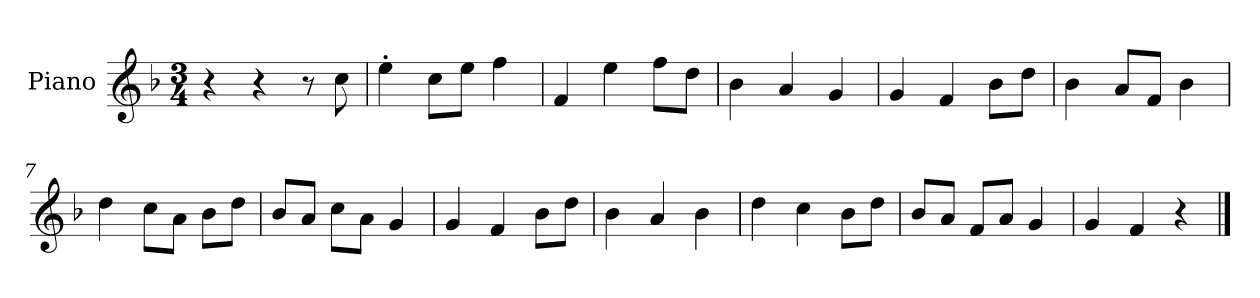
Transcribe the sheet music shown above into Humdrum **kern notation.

**kern
*part1
*staff1
*I"Piano
*I'P-no
*clefG2
*k[b-]
*M3/4
*MM178
=1
4r
4r
8r
8cc\
=2
4ee'\
8cc\L
8ee\J
4ff\
=3
4f/
4ee\
8ff\L
8dd\J
=4
4b-\
4a/
4g/
=5
4g/
4f/
8b-\L
8dd\J
=6
4b-\
8a/L
8f/J
4b-\
=7
4dd\
8cc\L
8a\J
8b-\L
8dd\J
=8
8b-/L
8a/J
8cc\L
8a\J
4g/
!!LO:LB:g=z
=9
4g/
4f/
8b-\L
8dd\J
=10
4b-\
4a/
4b-\
=11
4dd\
4cc\
8b-\L
8dd\J
=12
8b-/L
8a/J
8f/L
8a/J
4g/
=13
4g/
4f/
4r
==
*-
